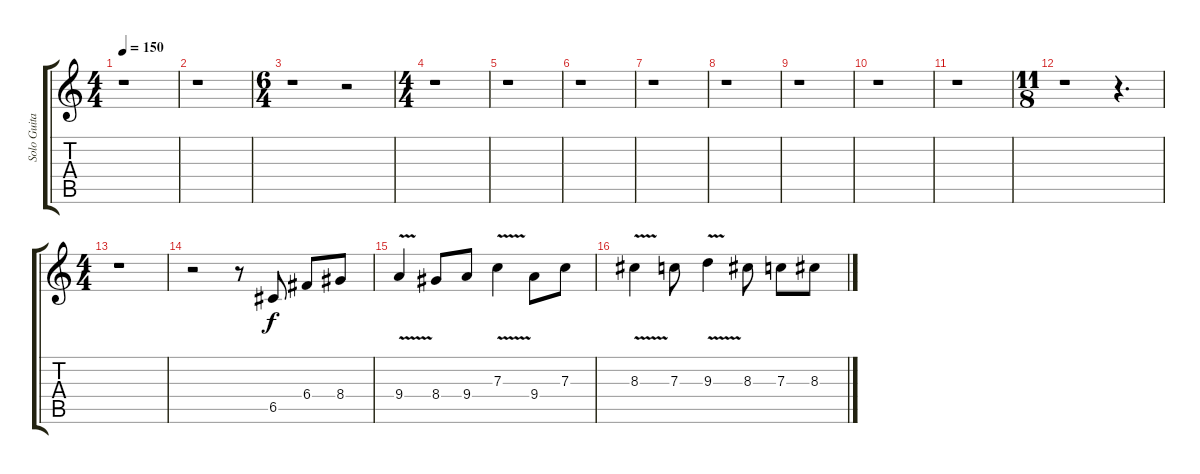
\track ("Solo Guitar" "Solo Guita") {instrument distortionguitar}
\staff {score tabs}
\tuning (D4 A3 F3 C3 G2 D2) {hide}
\ts (4 4)
\tempo 150
\clef g2
\ks c
r.1{dy f} |
r.1 |
\ts (6 4)
r.1 r.2 |
\ts (4 4)
r.1 |
r.1 |
r.1 |
r.1 |
r.1 |
r.1 |
r.1 |
r.1 |
\ts (11 8)
r.1 r.4{d} |
\ts (4 4)
r.1 |
r.2 r.8 6.5.8 6.4.8 8.4.8 |
9.4{v}.4 8.4.8 9.4.8 7.3{v}.4 9.4.8 7.3.8 |
8.3{v}.4 7.3.8 9.3{v}.4 8.3.8 7.3.8 8.3.8
